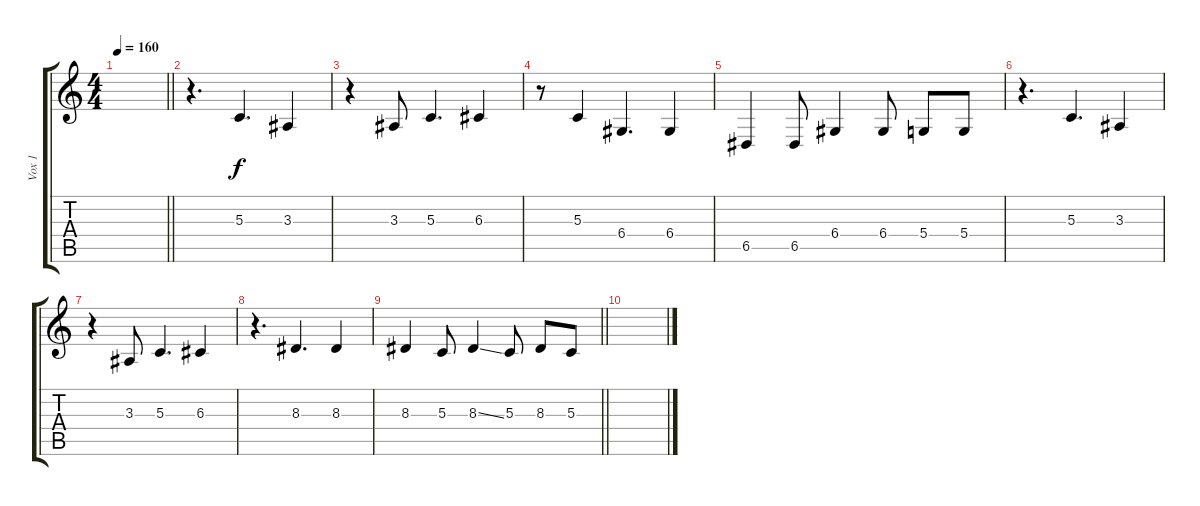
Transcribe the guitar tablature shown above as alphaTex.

\track ("Vox 1" "Vox 1") {instrument viola}
\staff {score tabs}
\tuning (E4 B3 G3 D3 A2 E2) {hide}
\ts (4 4)
\tempo 160
\clef g2
\barLineRight lightlight
\ks c
|
\section ("" " ")
r.4{d} 5.3.4{d} 3.3.4 |
r.4 3.3.8 5.3.4{d} 6.3.4 |
r.8 5.3.4 6.4.4{d} 6.4.4 |
6.5.4 6.5.8 6.4.4 6.4.8 5.4.8 5.4.8 |
r.4{d} 5.3.4{d} 3.3.4 |
r.4 3.3.8 5.3.4{d} 6.3.4 |
r.4{d} 8.3.4{d} 8.3.4 |
\barLineRight lightlight
8.3.4 5.3.8 8.3{ss}.4 5.3.8 8.3.8 5.3.8 |
\section ("" " ")
